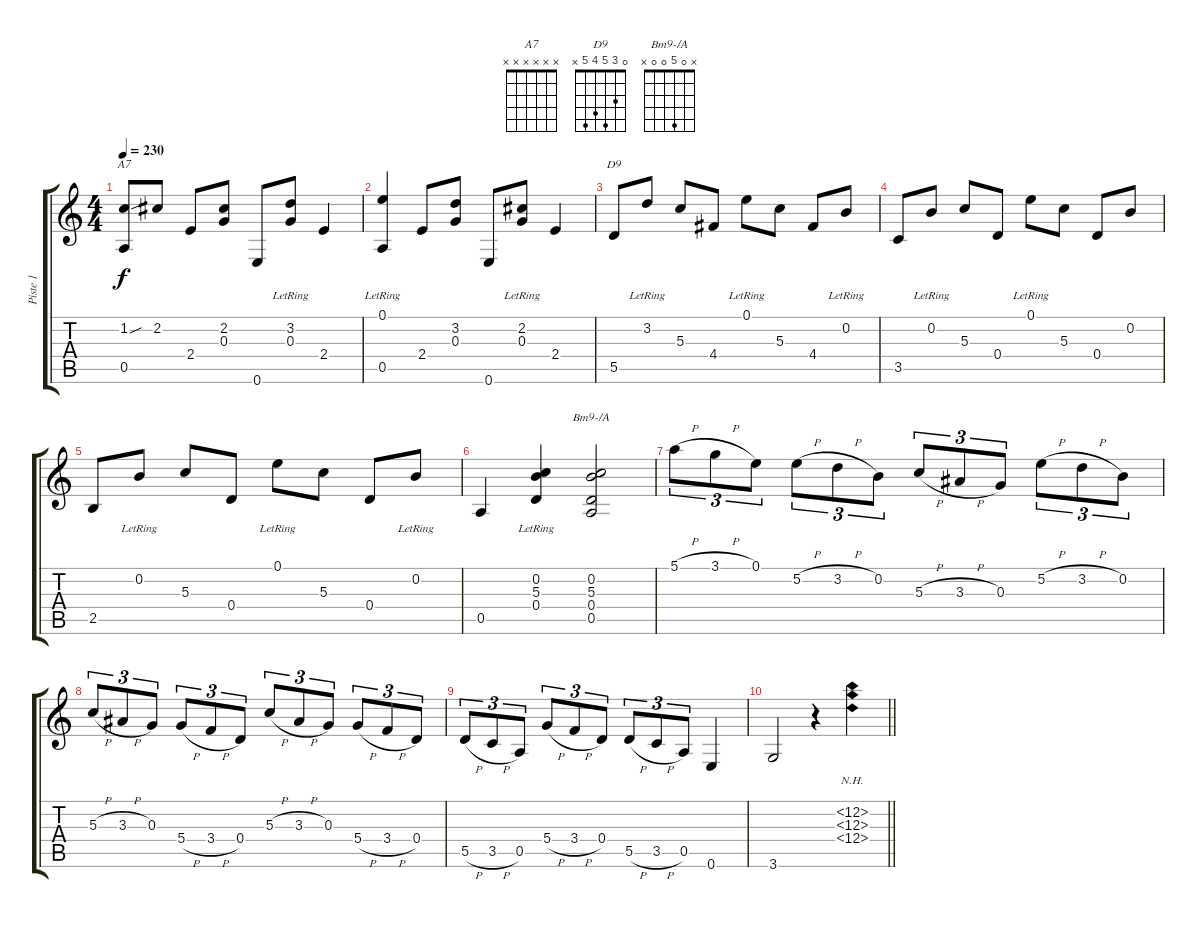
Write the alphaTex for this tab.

\track ("Piste 1" "Piste 1") {instrument acousticguitarnylon}
\staff {score tabs}
\tuning (E4 B3 G3 D3 A2 E2) {hide}
\chord ("A7" x x x x x x)
\chord ("D9" 0 3 5 4 5 x)
\chord ("Bm9-/A" x 0 5 0 0 x)
\ts (4 4)
\tempo 230
\clef g2
\ks c
(1.2{sou} 0.5).8{ch "A7" dy f} 2.2.8 2.4.8 (2.2 0.3).8 0.6.8 (3.2{lr} 0.3).8 2.4.4 |
(0.1{lr} 0.5).4 2.4.8 (3.2 0.3).8 0.6.8 (2.2{lr} 0.3).8 2.4.4 |
5.5.8{ch "D9"} 3.2{lr}.8 5.3.8 4.4.8 0.1{lr}.8 5.3.8 4.4.8 0.2{lr}.8 |
3.5.8 0.2{lr}.8 5.3.8 0.4.8 0.1{lr}.8 5.3.8 0.4.8 0.2.8 |
2.5.8 0.2{lr}.8 5.3.8 0.4.8 0.1{lr}.8 5.3.8 0.4.8 0.2{lr}.8 |
0.5.4 (0.2{lr} 5.3{lr} 0.4).4 (0.2 5.3 0.4 0.5).2{ch "Bm9-/A"} |
5.1{h}.8{tu (3 2)} 3.1{h}.8{tu (3 2)} 0.1.8{tu (3 2)} 5.2{h}.8{tu (3 2)} 3.2{h}.8{tu (3 2)} 0.2.8{tu (3 2)} 5.3{h}.8{tu (3 2)} 3.3{h}.8{tu (3 2)} 0.3.8{tu (3 2)} 5.2{h}.8{tu (3 2)} 3.2{h}.8{tu (3 2)} 0.2.8{tu (3 2)} |
5.3{h}.8{tu (3 2)} 3.3{h}.8{tu (3 2)} 0.3.8{tu (3 2)} 5.4{h}.8{tu (3 2)} 3.4{h}.8{tu (3 2)} 0.4.8{tu (3 2)} 5.3{h}.8{tu (3 2)} 3.3{h}.8{tu (3 2)} 0.3.8{tu (3 2)} 5.4{h}.8{tu (3 2)} 3.4{h}.8{tu (3 2)} 0.4.8{tu (3 2)} |
5.5{h}.8{tu (3 2)} 3.5{h}.8{tu (3 2)} 0.5.8{tu (3 2)} 5.4{h}.8{tu (3 2)} 3.4{h}.8{tu (3 2)} 0.4.8{tu (3 2)} 5.5{h}.8{tu (3 2)} 3.5{h}.8{tu (3 2)} 0.5.8{tu (3 2)} 0.6.4 |
\barLineRight lightlight
3.6.2 r.4 (12.2{nh} 12.3{nh} 12.4{nh}).4
